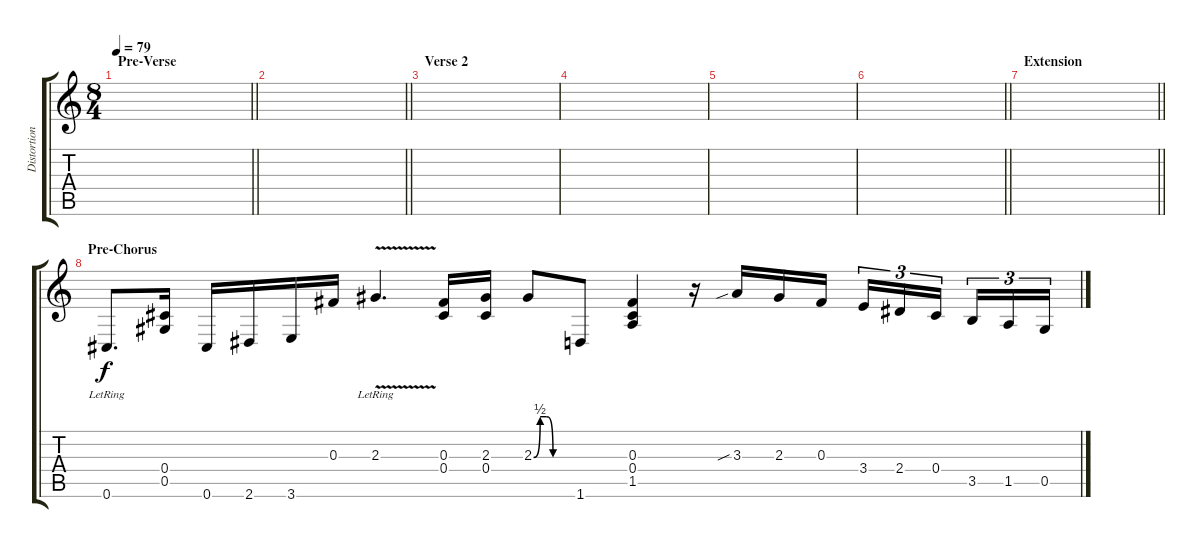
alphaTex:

\track ("Distortion" "Distortion") {instrument distortionguitar}
\staff {score tabs}
\tuning (Eb4 Bb3 Gb3 Db3 Ab2 Db2) {hide}
\ts (8 4)
\section ("" "Pre-Verse")
\tempo 79
\clef g2
\barLineRight lightlight
\ks c
|
\barLineRight lightlight
|
\section ("" "Verse 2")
|
|
|
\barLineRight lightlight
|
\section ("" "Extension")
\barLineRight lightlight
|
\section ("" "Pre-Chorus")
0.6{lr}.8{d} (0.4 0.5).16 0.6.16 2.6.16 3.6.16 0.3.16 2.3{v lr}.4{d} (0.3 0.4).16 (2.3 0.4).16 2.3{be (custom 0 0 10 2 20 2 30 0 60 0)}.8 1.6.8 (0.3 0.4 1.5).4 r.16 3.3{sib}.16 2.3.16 0.3.16 3.4.16{tu (3 2)} 2.4.16{tu (3 2)} 0.4.16{tu (3 2) beam splitsecondary} 3.5.16{tu (3 2)} 1.5.16{tu (3 2)} 0.5.16{tu (3 2)}
